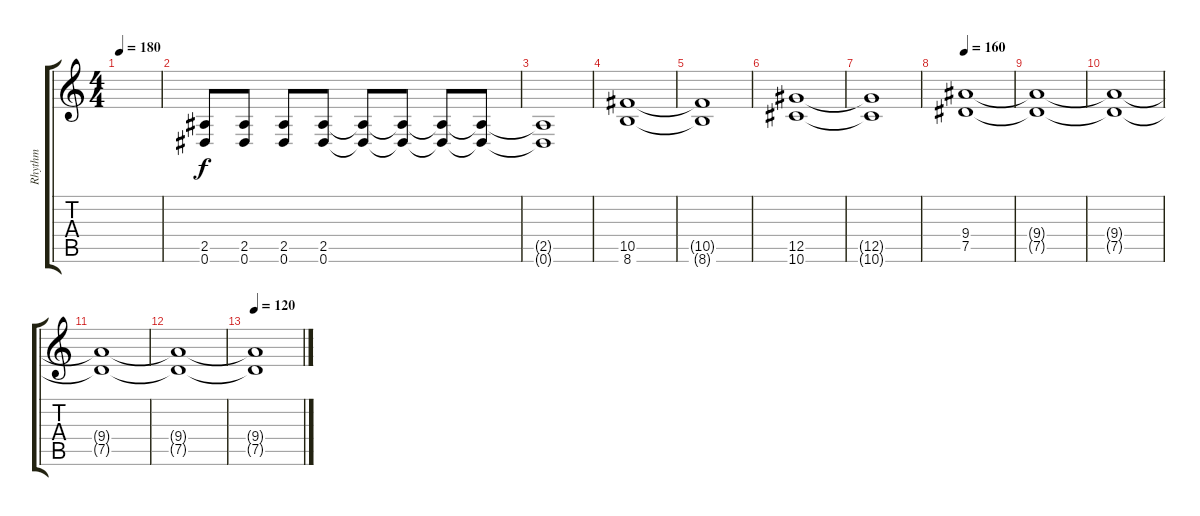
\track ("Rhythm" "Rhythm") {instrument overdrivenguitar}
\staff {score tabs}
\tuning (Eb4 Bb3 Gb3 Db3 Ab2 Eb2) {hide}
\ts (4 4)
\tempo 180
\clef g2
\ks c
|
(2.5 0.6).8 (2.5 0.6).8 (2.5 0.6).8 (2.5 0.6).8 (2.5{t} 0.6{t}).8 (2.5{t} 0.6{t}).8 (2.5{t} 0.6{t}).8 (2.5{t} 0.6{t}).8 |
(2.5{t} 0.6{t}).1 |
(10.5 8.6).1 |
(10.5{t} 8.6{t}).1 |
(12.5 10.6).1 |
(12.5{t} 10.6{t}).1 |
\tempo 160
(9.4 7.5).1 |
(9.4{t} 7.5{t}).1 |
(9.4{t} 7.5{t}).1 |
(9.4{t} 7.5{t}).1 |
(9.4{t} 7.5{t}).1 |
\tempo 120
(9.4{t} 7.5{t}).1
